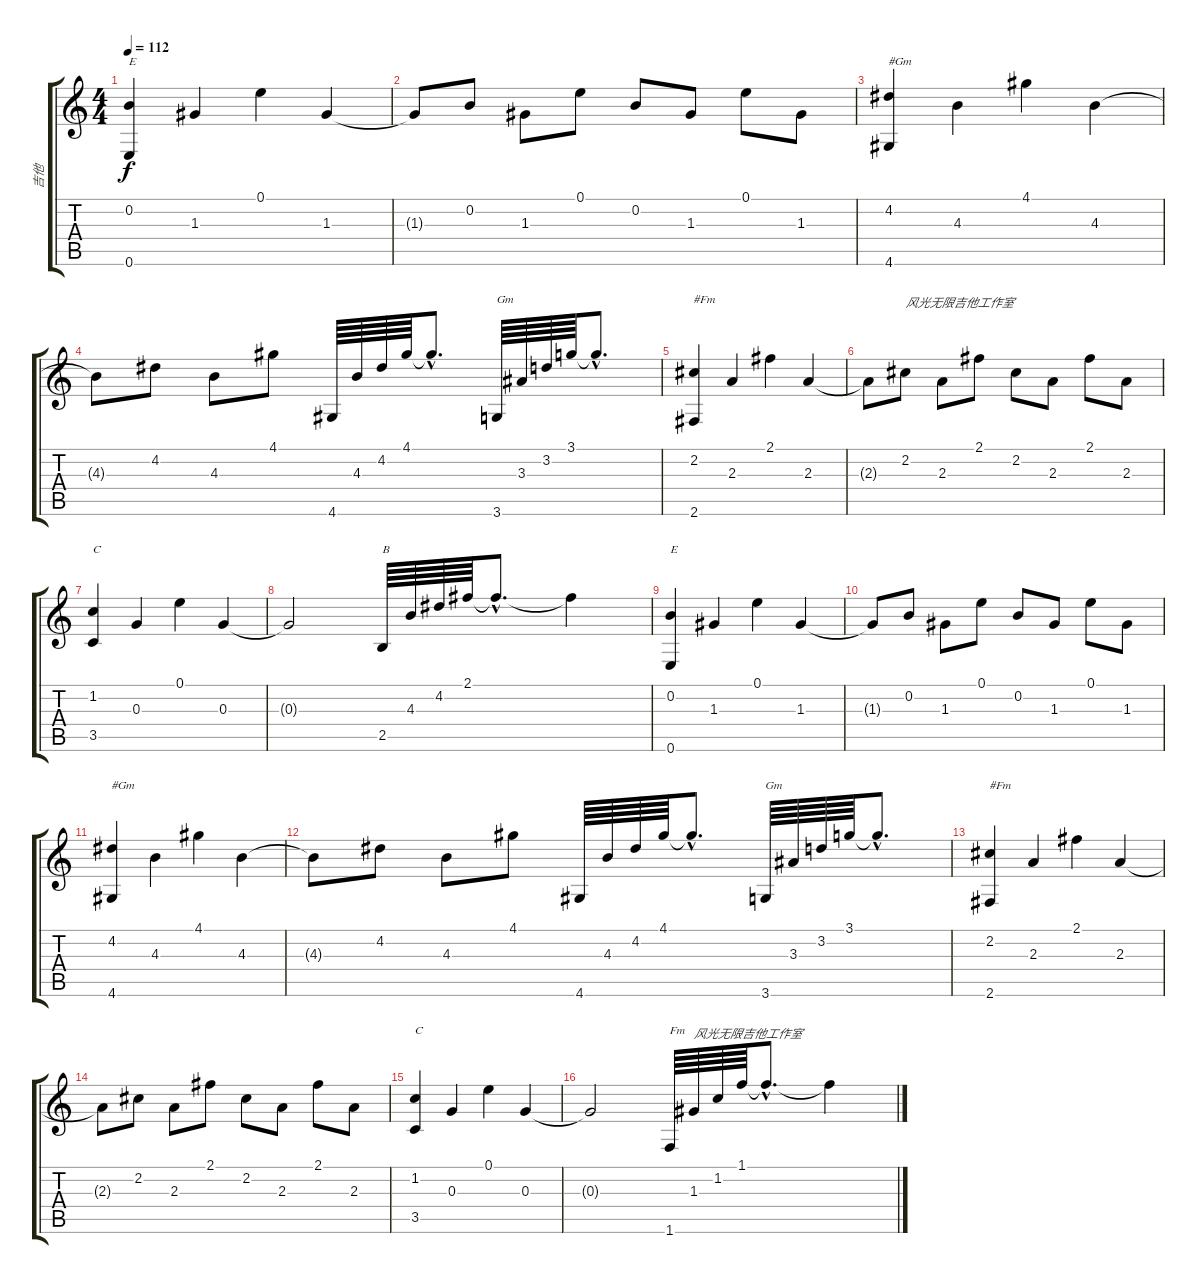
\track ("吉他" "吉他") {instrument acousticguitarsteel}
\staff {score tabs}
\tuning (E4 B3 G3 D3 A2 E2) {hide}
\ts (4 4)
\tempo 112
\clef g2
\ks c
(0.2 0.6).4{txt "E" dy f} 1.3.4 0.1.4 1.3.4 |
1.3{t}.8 0.2.8 1.3.8 0.1.8 0.2.8 1.3.8 0.1.8 1.3.8 |
(4.2 4.6).4{txt "#Gm"} 4.3.4 4.1.4 4.3.4 |
4.3{t}.8 4.2.8 4.3.8 4.1.8 4.6.64 4.3.64 4.2.64 4.1.64 4.1{hac t}.8{d} 3.6.64{txt "Gm"} 3.3.64 3.2.64 3.1.64 3.1{hac t}.8{d} |
(2.2 2.6).4{txt "#Fm"} 2.3.4 2.1.4 2.3.4 |
2.3{t}.8 2.2.8{txt "风光无限吉他工作室"} 2.3.8 2.1.8 2.2.8 2.3.8 2.1.8 2.3.8 |
(1.2 3.5).4{txt "C"} 0.3.4 0.1.4 0.3.4 |
0.3{t}.2 2.5.64{txt "B"} 4.3.64 4.2.64 2.1.64 2.1{hac t}.8{d} 2.1{t}.4 |
(0.2 0.6).4{txt "E"} 1.3.4 0.1.4 1.3.4 |
1.3{t}.8 0.2.8 1.3.8 0.1.8 0.2.8 1.3.8 0.1.8 1.3.8 |
(4.2 4.6).4{txt "#Gm"} 4.3.4 4.1.4 4.3.4 |
4.3{t}.8 4.2.8 4.3.8 4.1.8 4.6.64 4.3.64 4.2.64 4.1.64 4.1{hac t}.8{d} 3.6.64{txt "Gm"} 3.3.64 3.2.64 3.1.64 3.1{hac t}.8{d} |
(2.2 2.6).4{txt "#Fm"} 2.3.4 2.1.4 2.3.4 |
2.3{t}.8 2.2.8 2.3.8 2.1.8 2.2.8 2.3.8 2.1.8 2.3.8 |
(1.2 3.5).4{txt "C"} 0.3.4 0.1.4 0.3.4 |
0.3{t}.2 1.6.64{txt "Fm"} 1.3.64{txt "风光无限吉他工作室"} 1.2.64 1.1.64 1.1{hac t}.8{d} 1.1{t}.4
